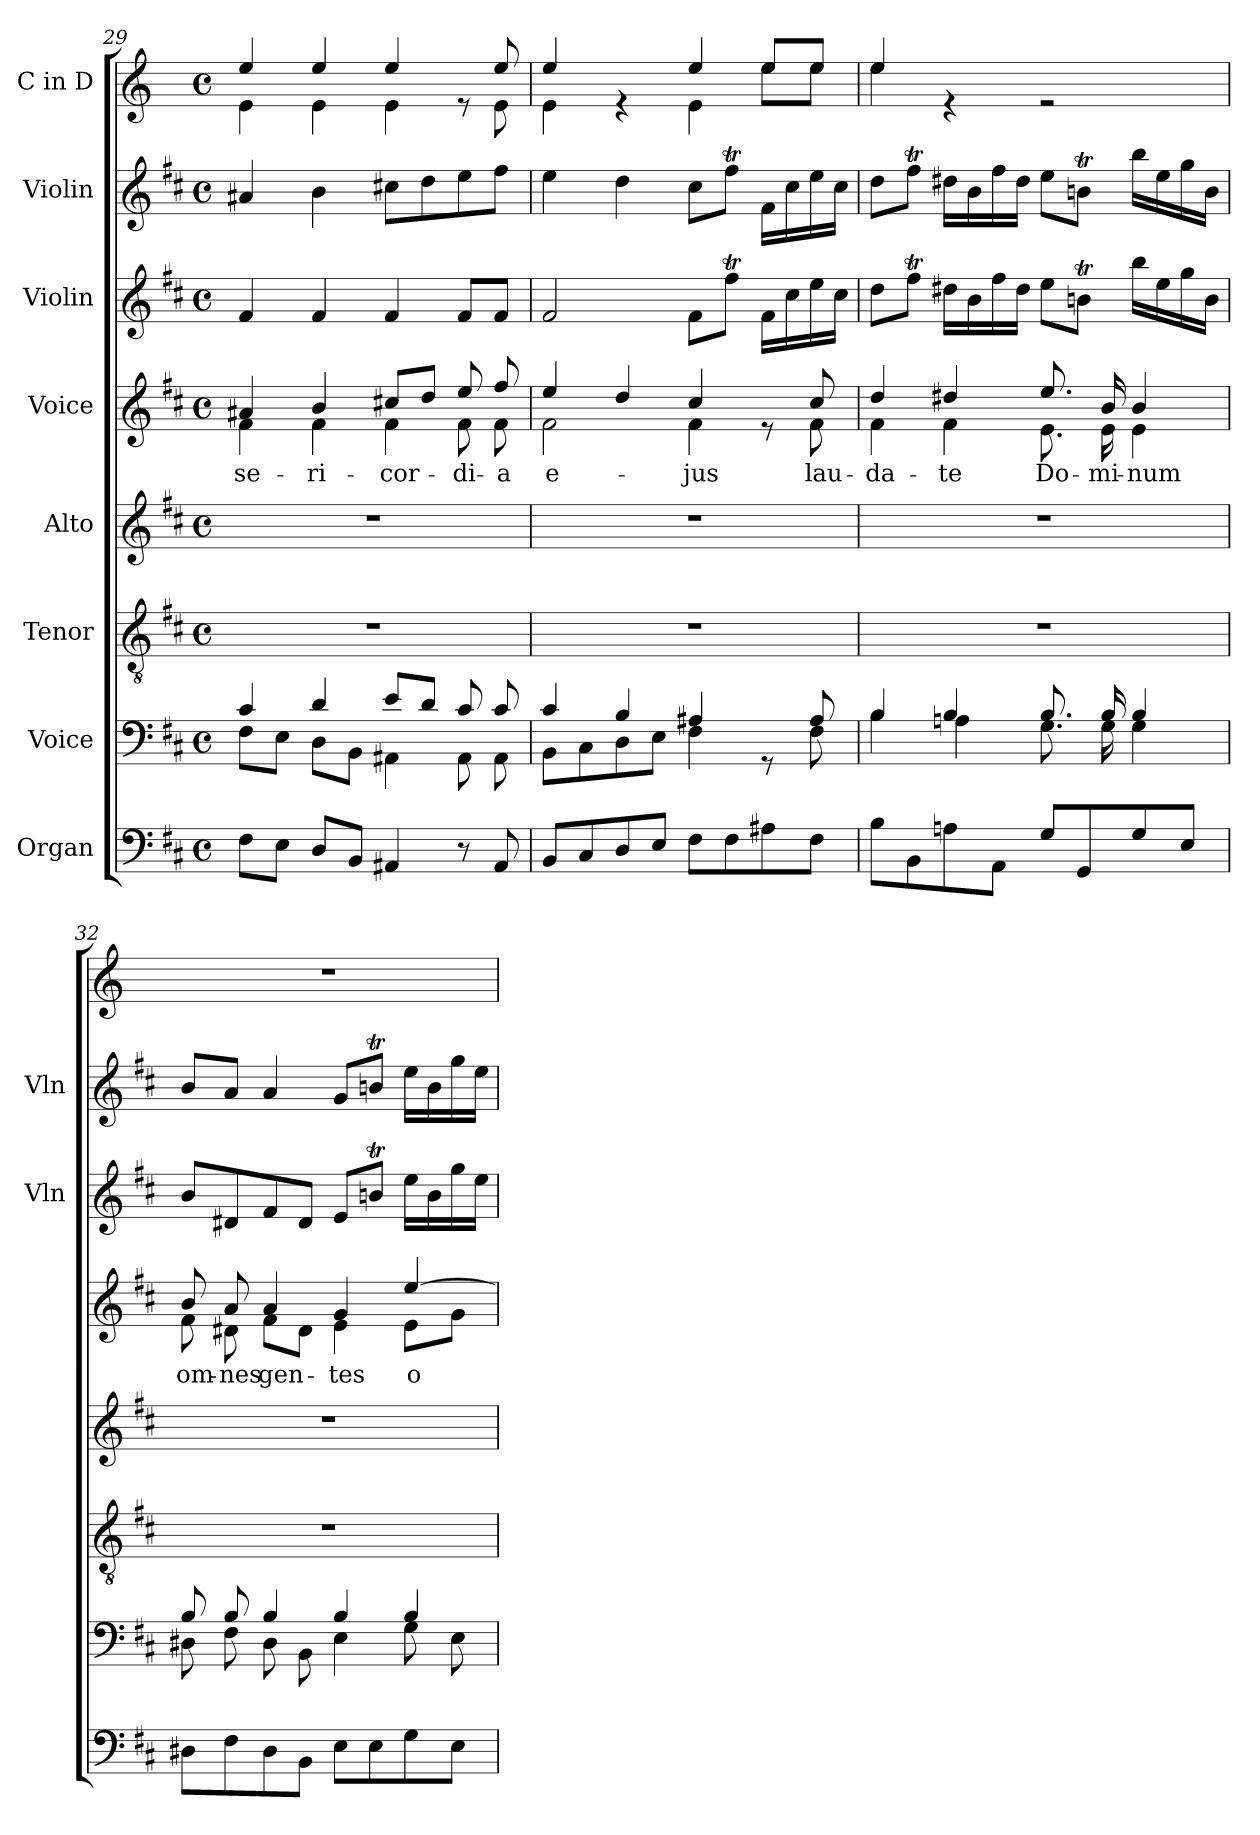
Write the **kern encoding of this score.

**kern	**kern	**kern	**kern	**kern	**text	**kern	**kern	**kern
*part8	*part7	*part6	*part5	*part4	*part4	*part3	*part2	*part1
*staff8	*staff7	*staff6	*staff5	*staff4	*staff4	*staff3	*staff2	*staff1
*I"Organ	*I"Voice	*I"Tenor	*I"Alto	*I"Voice	*	*I"Violin	*I"Violin	*I"C in D
*	*	*	*	*	*	*I'Vln	*I'Vln	*
*clefF4	*clefF4	*clefGv2	*clefG2	*clefG2	*	*clefG2	*clefG2	*clefG2
*	*	*	*	*	*	*	*	*ITrd-1c-2
*k[f#c#]	*k[f#c#]	*k[f#c#]	*k[f#c#]	*k[f#c#]	*	*k[f#c#]	*k[f#c#]	*k[f#c#]
*M4/4	*M4/4	*M4/4	*M4/4	*M4/4	*	*M4/4	*M4/4	*M4/4
*met(c)	*met(c)	*met(c)	*met(c)	*met(c)	*	*met(c)	*met(c)	*met(c)
=29	=29	=29	=29	=29	=29	=29	=29	=29
*	*^	*	*	*	*	*	*	*
!	!	!	!	!	!	!LO:LY:b	!	!	!
*	*	*	*	*	*^	*	*	*	*^
8F#\L	4c#/	8F#\L	1r	1r	4a#X/	4f#\	-se-	4f#/	4a#X/	4ff#/	4f#\
8E\J	.	8E\J	.	.	.	.	.	.	.	.	.
!	!	!	!	!	!	!	!LO:LY:b	!	!	!	!
8D/L	4d/	8D\L	.	.	4b/	4f#\	-ri-	4f#/	4b\	4ff#/	4f#\
8BB/J	.	8BB\J	.	.	.	.	.	.	.	.	.
!	!	!	!	!	!	!	!LO:LY:b	!	!	!	!
4AA#X/	8e/L	4AA#X\	.	.	8cc#X/L	4f#\	-cor-	4f#/	8cc#X\L	4ff#/	4f#\
.	8d/J	.	.	.	8dd/J	.	.	.	8dd\	.	.
!	!	!	!	!	!	!	!LO:LY:b	!	!	!	!
8r	8c#/	8AA#\	.	.	8ee/	8f#\	-di-	8f#/L	8ee\	8re	8ryy
!	!	!	!	!	!	!	!LO:LY:b	!	!	!	!
8AA#/	8c#/	8AA#\	.	.	8ff#/	8f#\	-a	8f#/J	8ff#\J	8ff#/	8f#\
=30	=30	=30	=30	=30	=30	=30	=30	=30	=30	=30	=30
!	!	!	!	!	!	!	!LO:LY:b	!	!	!	!
8BB/L	4c#/	8BB\L	1r	1r	4ee/	2f#\	e-	2f#/	4ee\	4ff#/	4f#\
8C#/	.	8C#\	.	.	.	.	.	.	.	.	.
8D/	4B/	8D\	.	.	4dd/	.	.	.	4dd\	4re	4ryy
8E/J	.	8E\J	.	.	.	.	.	.	.	.	.
!	!	!	!	!	!	!	!LO:LY:b	!	!	!	!
8F#\L	4A#X/	4F#\	.	.	4cc#/	4f#\	-jus	8f#\L	8cc#\L	4ff#/	4f#\
8F#\	.	.	.	.	.	.	.	8ff#t\J	8ff#t\J	.	.
8A#X\	8rGG	8ryy	.	.	8re	8ryy	.	16f#\LL	16f#\LL	8ff#/L	8ff#\L
.	.	.	.	.	.	.	.	16cc#\	16cc#\	.	.
!	!	!	!	!	!	!	!LO:LY:b	!	!	!	!
8F#\J	8A#/	8F#\	.	.	8cc#/	8f#\	lau-	16ee\	16ee\	8ff#/J	8ff#\J
.	.	.	.	.	.	.	.	16cc#\JJ	16cc#\JJ	.	.
=31	=31	=31	=31	=31	=31	=31	=31	=31	=31	=31	=31
!	!	!	!	!	!	!	!LO:LY:b	!	!	!	!
8B\L	4B/	4B\	1r	1r	4dd/	4f#\	-da-	8dd\L	8dd\L	4ff#/	4ff#\
8BB\	.	.	.	.	.	.	.	8ff#t\J	8ff#t\J	.	.
!	!	!	!	!	!	!	!LO:LY:b	!	!	!	!
8An\	4B/	4An\	.	.	4dd#X/	4f#\	-te	16dd#X\LL	16dd#X\LL	4re	2.ryy
.	.	.	.	.	.	.	.	16b\	16b\	.	.
8AA\J	.	.	.	.	.	.	.	16ff#\	16ff#\	.	.
.	.	.	.	.	.	.	.	16dd#\JJ	16dd#\JJ	.	.
!	!	!	!	!	!	!	!LO:LY:b	!	!	!	!
8G/L	8.B/	8.G\	.	.	8.ee/	8.e\	Do-	8ee\L	8ee\L	2re	.
8GG/	.	.	.	.	.	.	.	8bnT\J	8bnT\J	.	.
!	!	!	!	!	!	!	!LO:LY:b	!	!	!	!
.	16B/	16G\	.	.	16b/	16e\	-mi-	.	.	.	.
!	!	!	!	!	!	!	!LO:LY:b	!	!	!	!
8G/	4B/	4G\	.	.	4b/	4e\	-num	16bb\LL	16bb\LL	.	.
.	.	.	.	.	.	.	.	16ee\	16ee\	.	.
8E/J	.	.	.	.	.	.	.	16gg\	16gg\	.	.
.	.	.	.	.	.	.	.	16b\JJ	16b\JJ	.	.
*	*	*	*	*	*	*	*	*	*	*v	*v
!!LO:PB:g=z
=32	=32	=32	=32	=32	=32	=32	=32	=32	=32	=32
!	!	!	!	!	!	!	!LO:LY:b	!	!	!
8D#X\L	8B/	8D#X\	1r	1r	8b/	8f#\	om-	8b/L	8b/L	1r
!	!	!	!	!	!	!	!LO:LY:b	!	!	!
8F#\	8B/	8F#\	.	.	8a/	8d#X\	-nes	8d#X/	8a/J	.
!	!	!	!	!	!	!	!LO:LY:b	!	!	!
8D#\	4B/	8D#\	.	.	4a/	8f#\L	gen-	8f#/	4a/	.
8BB\J	.	8BB\	.	.	.	8d#\J	.	8d#/J	.	.
!	!	!	!	!	!	!	!LO:LY:b	!	!	!
8E\L	4B/	4E\	.	.	4g/	4e\	-tes	8e/L	8g/L	.
8E\	.	.	.	.	.	.	.	8bnT/J	8bnT/J	.
!	!	!	!	!	!	!	!LO:LY:b	!	!	!
8G\	4B/	8G\	.	.	[4ee/	8e\L	o-	16ee\LL	16ee\LL	.
.	.	.	.	.	.	.	.	16b\	16b\	.
8E\J	.	8E\	.	.	.	8g\J	.	16gg\	16gg\	.
.	.	.	.	.	.	.	.	16ee\JJ	16ee\JJ	.
*	*v	*v	*	*	*v	*v	*	*	*	*
=	=	=	=	=	=	=	=	=
*-	*-	*-	*-	*-	*-	*-	*-	*-
